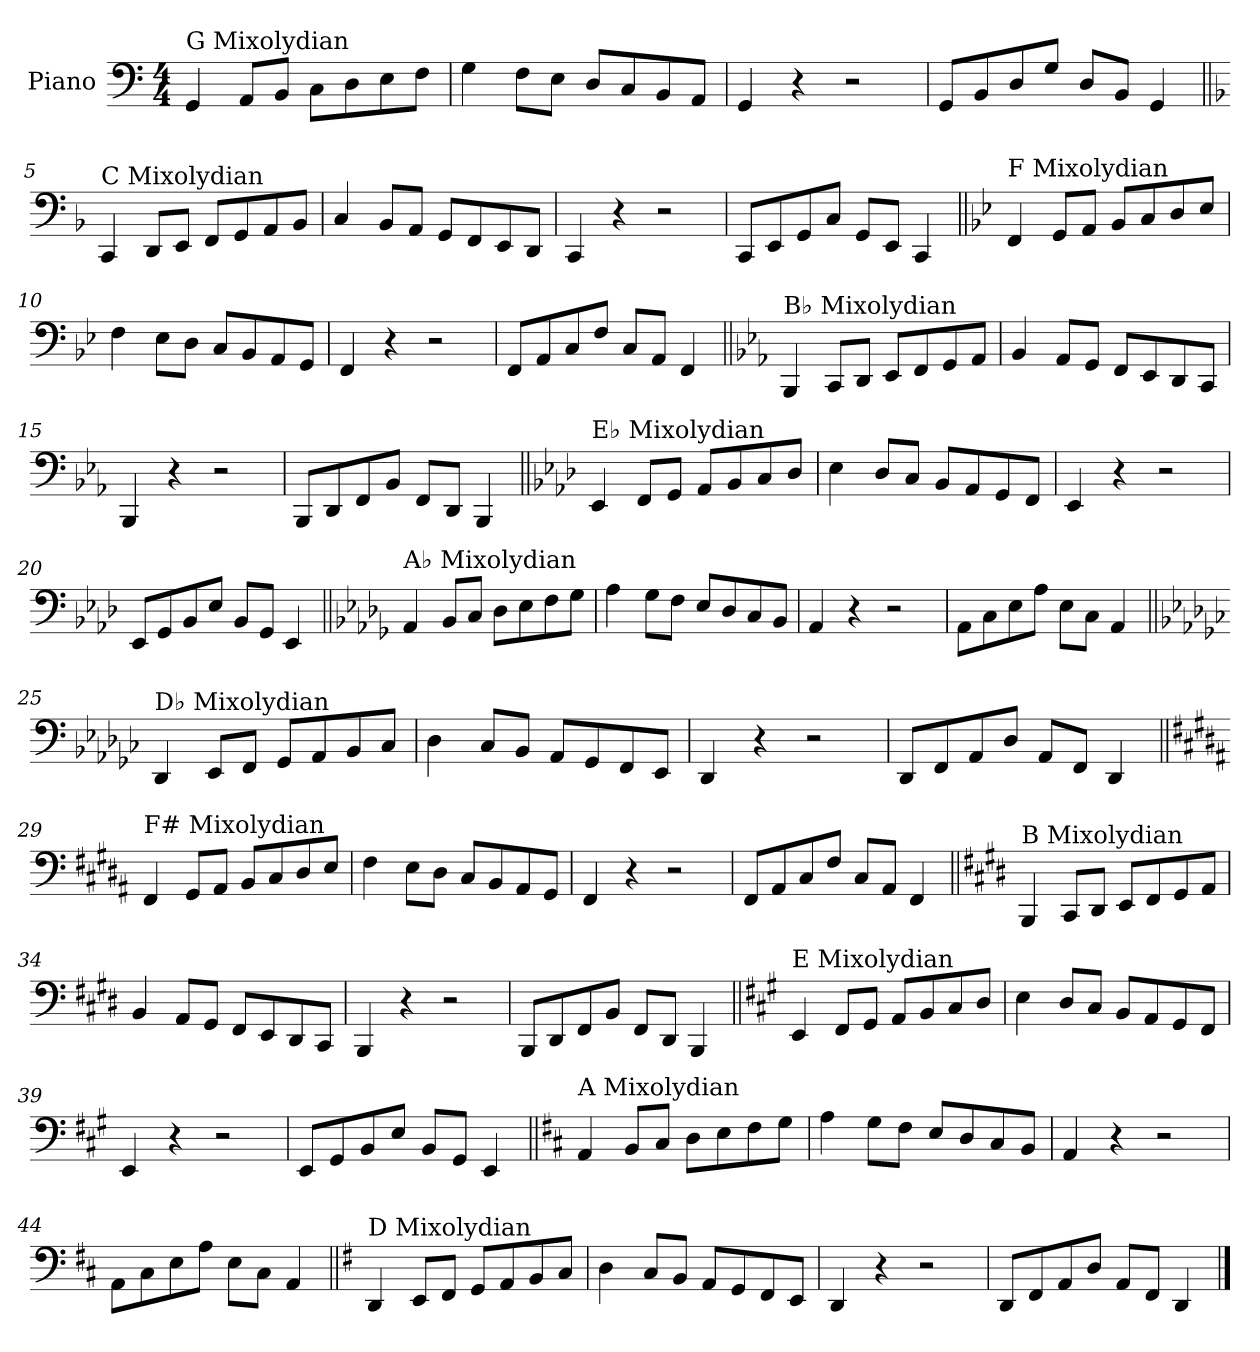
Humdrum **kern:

**kern
*part1
*staff1
*I"Piano
*I'Pno.
*clefF4
*k[]
*M4/4
=1
!LO:TX:a:t=G Mixolydian
4GG/
8AA/L
8BB/J
8C\L
8D\
8E\
8F\J
=2
4G\
8F\L
8E\J
8D/L
8C/
8BB/
8AA/J
=3
4GG/
4r
2r
=4
8GG/L
8BB/
8D/
8G/J
8D/L
8BB/J
4GG/
!!LO:LB:g=z
=5||
*k[b-]
!LO:TX:a:t=C Mixolydian
4CC/
8DD/L
8EE/J
8FF/L
8GG/
8AA/
8BB-/J
=6
4C/
8BB-/L
8AA/J
8GG/L
8FF/
8EE/
8DD/J
=7
4CC/
4r
2r
=8
8CC/L
8EE/
8GG/
8C/J
8GG/L
8EE/J
4CC/
!!LO:LB:g=z
=9||
*k[b-e-]
!LO:TX:a:t=F Mixolydian
4FF/
8GG/L
8AA/J
8BB-/L
8C/
8D/
8E-/J
=10
4F\
8E-\L
8D\J
8C/L
8BB-/
8AA/
8GG/J
=11
4FF/
4r
2r
=12
8FF/L
8AA/
8C/
8F/J
8C/L
8AA/J
4FF/
!!LO:LB:g=z
=13||
*k[b-e-a-]
!LO:TX:a:t=B♭ Mixolydian
4BBB-/
8CC/L
8DD/J
8EE-/L
8FF/
8GG/
8AA-/J
=14
4BB-/
8AA-/L
8GG/J
8FF/L
8EE-/
8DD/
8CC/J
=15
4BBB-/
4r
2r
=16
8BBB-/L
8DD/
8FF/
8BB-/J
8FF/L
8DD/J
4BBB-/
!!LO:LB:g=z
=17||
*k[b-e-a-d-]
!LO:TX:a:t=E♭ Mixolydian
4EE-/
8FF/L
8GG/J
8AA-/L
8BB-/
8C/
8D-/J
=18
4E-\
8D-/L
8C/J
8BB-/L
8AA-/
8GG/
8FF/J
=19
4EE-/
4r
2r
=20
8EE-/L
8GG/
8BB-/
8E-/J
8BB-/L
8GG/J
4EE-/
!!LO:LB:g=z
=21||
*k[b-e-a-d-g-]
!LO:TX:a:t=A♭ Mixolydian
4AA-/
8BB-/L
8C/J
8D-\L
8E-\
8F\
8G-\J
=22
4A-\
8G-\L
8F\J
8E-/L
8D-/
8C/
8BB-/J
=23
4AA-/
4r
2r
=24
8AA-\L
8C\
8E-\
8A-\J
8E-\L
8C\J
4AA-/
!!LO:LB:g=z
=25||
*k[b-e-a-d-g-c-]
!LO:TX:a:t=D♭ Mixolydian
4DD-/
8EE-/L
8FF/J
8GG-/L
8AA-/
8BB-/
8C-/J
=26
4D-\
8C-/L
8BB-/J
8AA-/L
8GG-/
8FF/
8EE-/J
=27
4DD-/
4r
2r
=28
8DD-/L
8FF/
8AA-/
8D-/J
8AA-/L
8FF/J
4DD-/
!!LO:LB:g=z
=29||
*k[f#c#g#d#a#]
!LO:TX:a:t=F# Mixolydian
4FF#/
8GG#/L
8AA#/J
8BB/L
8C#/
8D#/
8E/J
=30
4F#\
8E\L
8D#\J
8C#/L
8BB/
8AA#/
8GG#/J
=31
4FF#/
4r
2r
=32
8FF#/L
8AA#/
8C#/
8F#/J
8C#/L
8AA#/J
4FF#/
!!LO:LB:g=z
=33||
*k[f#c#g#d#]
!LO:TX:a:t=B Mixolydian
4BBB/
8CC#/L
8DD#/J
8EE/L
8FF#/
8GG#/
8AA/J
=34
4BB/
8AA/L
8GG#/J
8FF#/L
8EE/
8DD#/
8CC#/J
=35
4BBB/
4r
2r
=36
8BBB/L
8DD#/
8FF#/
8BB/J
8FF#/L
8DD#/J
4BBB/
!!LO:LB:g=z
=37||
*k[f#c#g#]
!LO:TX:a:t=E Mixolydian
4EE/
8FF#/L
8GG#/J
8AA/L
8BB/
8C#/
8D/J
=38
4E\
8D/L
8C#/J
8BB/L
8AA/
8GG#/
8FF#/J
=39
4EE/
4r
2r
=40
8EE/L
8GG#/
8BB/
8E/J
8BB/L
8GG#/J
4EE/
!!LO:LB:g=z
=41||
*k[f#c#]
!LO:TX:a:t=A Mixolydian
4AA/
8BB/L
8C#/J
8D\L
8E\
8F#\
8G\J
=42
4A\
8G\L
8F#\J
8E/L
8D/
8C#/
8BB/J
=43
4AA/
4r
2r
=44
8AA\L
8C#\
8E\
8A\J
8E\L
8C#\J
4AA/
!!LO:LB:g=z
=45||
*k[f#]
!LO:TX:a:t=D Mixolydian
4DD/
8EE/L
8FF#/J
8GG/L
8AA/
8BB/
8C/J
=46
4D\
8C/L
8BB/J
8AA/L
8GG/
8FF#/
8EE/J
=47
4DD/
4r
2r
=48
8DD/L
8FF#/
8AA/
8D/J
8AA/L
8FF#/J
4DD/
==
*-
